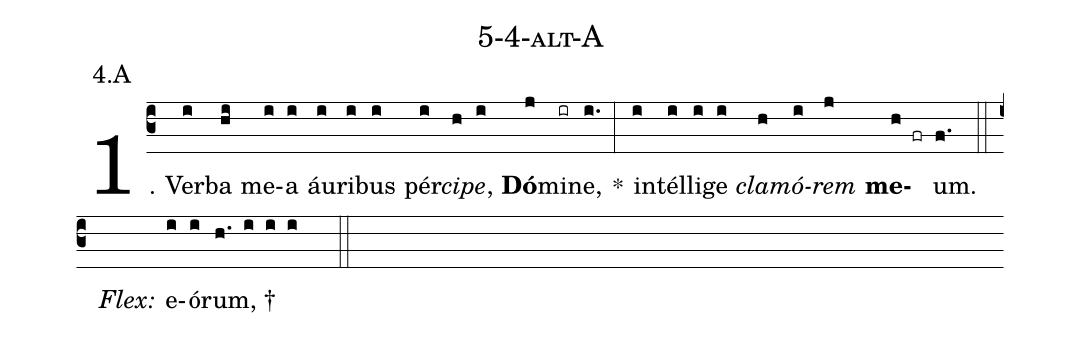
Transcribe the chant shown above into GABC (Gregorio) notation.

name: 5-4-alt-A;
annotation: 4.A;
%%
(c3)1. Ver(i)ba(hi) me(i)a(i) áu(i)ri(i)bus(i) pér(i)<i>ci</i>(h)<i>pe</i>,(i) <b>Dó</b>(j)mi(ir)ne,(i.) *(:) in(i)tél(i)li(i)ge(i) <i>cla</i>(h)<i>mó</i>(i)<i>rem</i>(j) <b>me</b>(h fr)um.(f.) (::)
<i>Flex:</i>()  e(i)ó(i)rum, †(h. i i i  ::)
